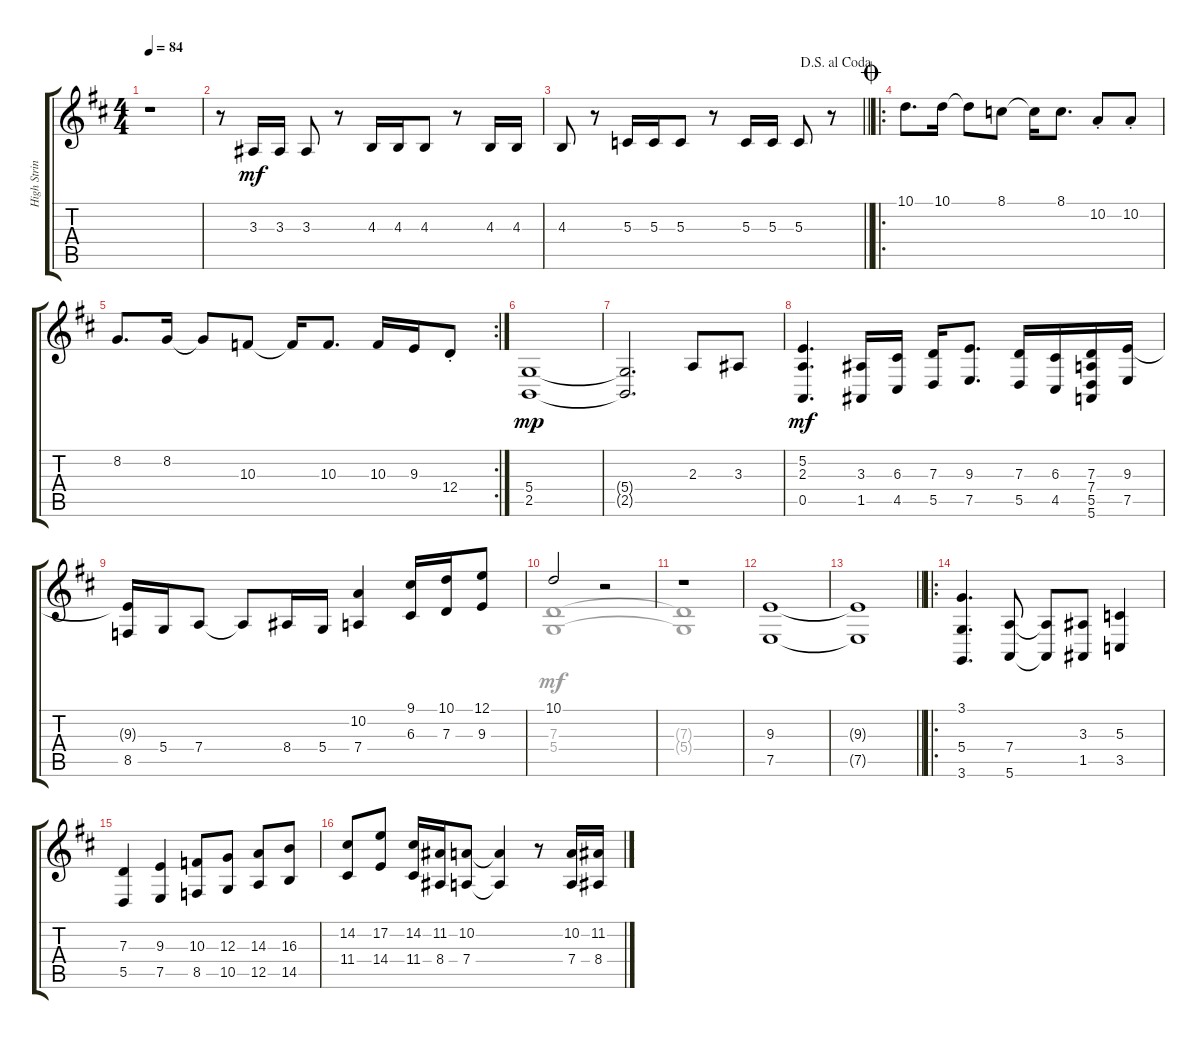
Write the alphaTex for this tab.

\track ("High Strings" "High Strin") {instrument stringensemble1}
\staff {score tabs}
\tuning (E4 B3 G3 D3 A2 E2) {hide}
\voice
\ts (4 4)
\tempo 84
\clef g2
\ks d
r.1{dy mf} |
r.8 3.3.16 3.3.16 3.3.8 r.8 4.3.16 4.3.16 4.3.8 r.8 4.3.16 4.3.16 |
\jump dalsegnoalcoda
\barLineRight lightlight
4.3.8 r.8 5.3.16 5.3.16 5.3.8 r.8 5.3.16 5.3.16 5.3.8 r.8 |
\ro
\jump coda
10.1.8{d} 10.1.16 10.1{t}.8 8.1.8 8.1{t}.16 8.1.8{d} 10.2{st}.8 10.2{st}.8 |
\rc 2
8.2.8{d} 8.2.16 8.2{t}.8 10.3.8 10.3{t}.16 10.3.8{d} 10.3.16 9.3.16 12.4{st}.8 |
(5.4 2.5).1{dy mp} |
(5.4{t} 2.5{t}).2{d} 2.3.8 3.3.8 |
(5.2 2.3 0.5).4{d dy mf} (3.3 1.5).16 (6.3 4.5).16 (7.3 5.5).16 (9.3 7.5).8{d} (7.3 5.5).16 (6.3 4.5).16 (7.3 7.4 5.5 5.6).16 (9.3 7.5).16 |
(9.3{t} 8.5).16 5.4.16 7.4.8 7.4{t}.8 8.4.16 5.4.16 (10.2 7.4).4 (9.1 6.3).16 (10.1 7.3).16 (12.1 9.3).8 |
10.1.2 r.2 |
r.1 |
(9.3 7.5).1 |
\barLineRight lightlight
(9.3{t} 7.5{t}).1 |
\ro
(3.1 5.4 3.6).4{d} (7.4 5.6).8 (7.4{t} 5.6{t}).8 (3.3 1.5).8 (5.3 3.5).4 |
(7.3 5.5).4 (9.3 7.5).4 (10.3 8.5).8 (12.3 10.5).8 (14.3 12.5).8 (16.3 14.5).8 |
(14.2 11.4).8 (17.2 14.4).8 (14.2 11.4).16 (11.2 8.4).16 (10.2 7.4).8 (10.2{t} 7.4{t}).4 r.8 (10.2 7.4).16 (11.2 8.4).16
\voice
\clef g2
\ottava regular
\simile none
\ks d
|
|
\barLineRight lightlight
|
|
|
|
|
|
|
(7.3 5.4).1 |
(7.3{t} 5.4{t}).1 |
|
\barLineRight lightlight
|
|
|
